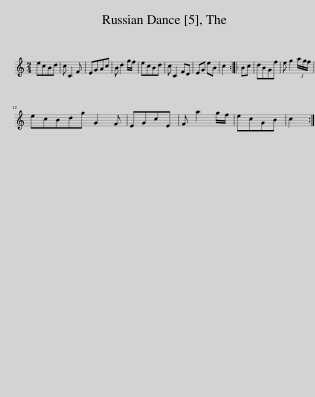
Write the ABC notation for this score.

X:1
L:1/8
M:2/4
I:linebreak $
K:C
V:1 treble
V:1
 ecBd | c C2 F | EGAc | B d2 g/f/ | ecBd | %5
 c C2 FD | EG eB | c2 :: Bc | dBGf | %10
 e g2 (3a/g/f/ |$ ecBdg G2 F | EGcE | F a2 g/f/ | ecGB | %15
 c2 :| %16
